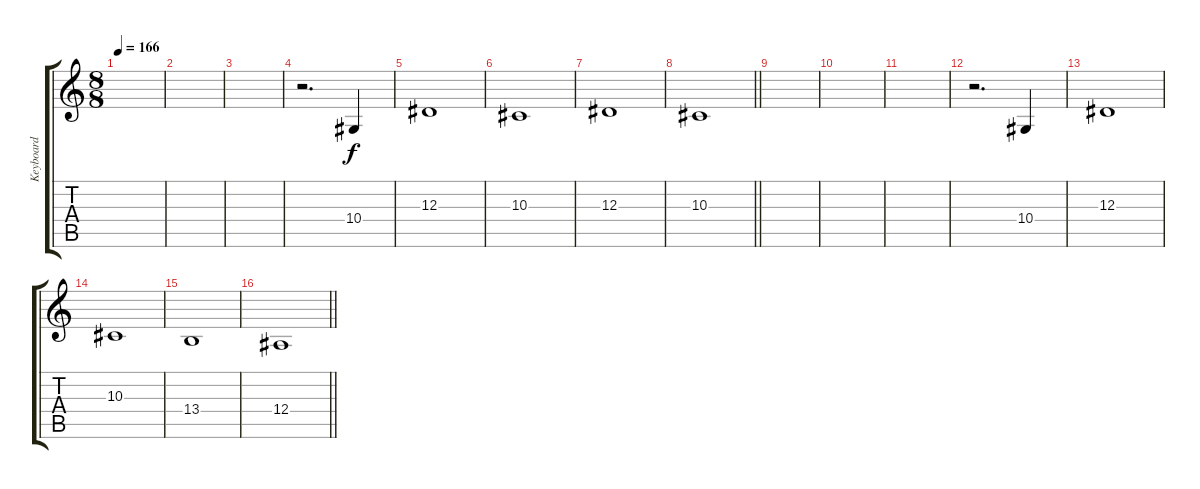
\track ("Keyboard" "Keyboard") {instrument pad4choir}
\staff {score tabs}
\tuning (C4 G3 Eb3 Bb2 F2 C2) {hide}
\ts (8 8)
\tempo 166
\clef g2
\ks c
|
|
|
r.2{d} 10.4.4 |
12.3.1 |
10.3.1 |
12.3.1 |
\barLineRight lightlight
10.3.1 |
|
|
|
r.2{d} 10.4.4 |
12.3.1 |
10.3.1 |
13.4.1 |
\barLineRight lightlight
12.4.1
